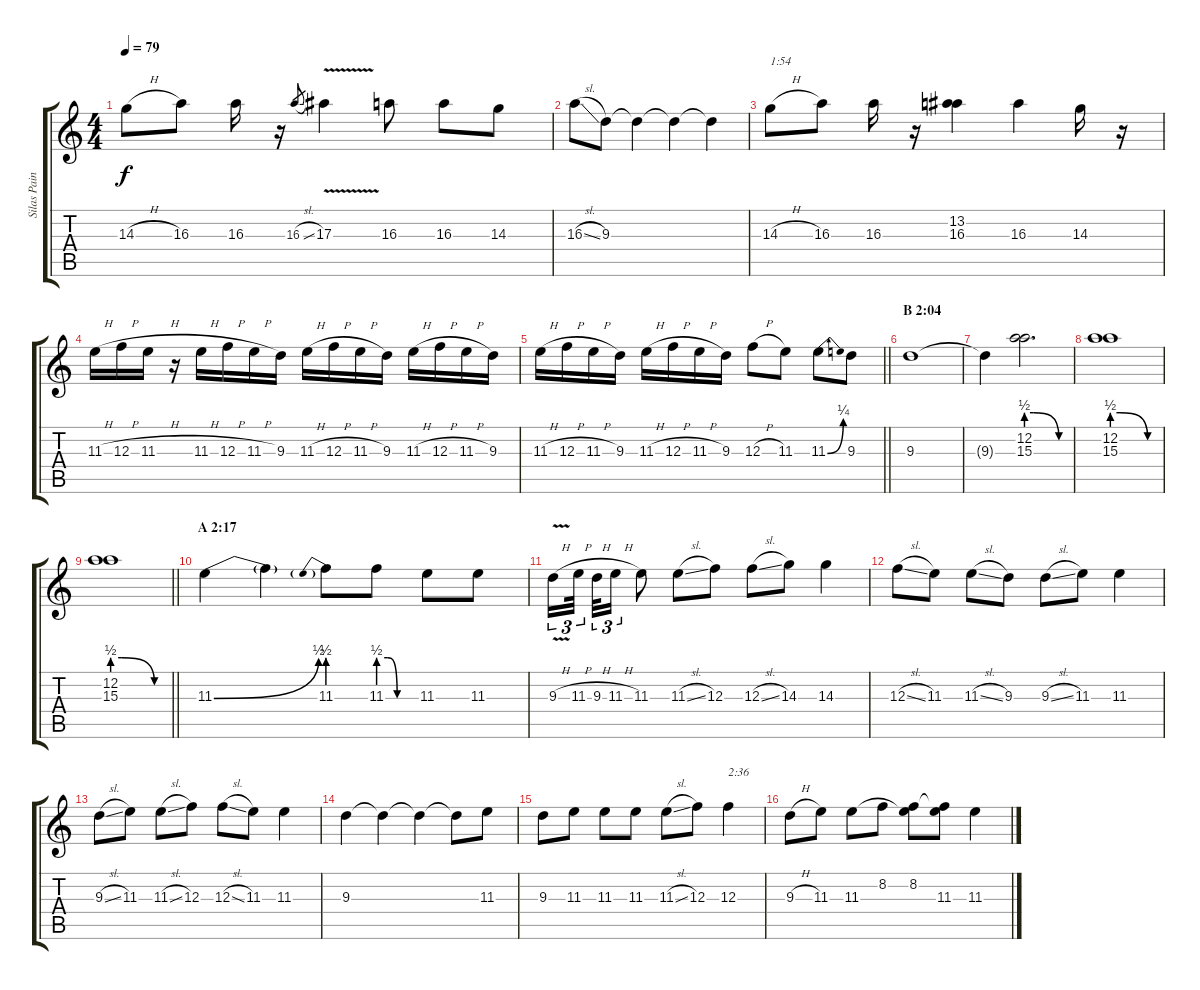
\track ("Silas Paine (lead guitar)" "Silas Pain") {instrument overdrivenguitar}
\staff {score tabs}
\tuning (D4 A3 F3 C3 G2 D2) {hide}
\ts (4 4)
\tempo 79
\clef g2
\ks c
14.3{h}.8{dy f} 16.3.8 16.3.16 r.16 16.3{sl}.8{gr} 17.3{v}.4 16.3.8 16.3.8 14.3.8 |
16.3{sl}.8 9.3.8 9.3{t}.4 9.3{t}.4 9.3{t}.4 |
14.3{h}.8{txt "1:54"} 16.3.8 16.3.16 r.16 (13.2 16.3).4 16.3.4 14.3.16 r.16 |
11.3{h}.16 12.3{h}.16 11.3{h}.16 r.16 11.3{h}.16 12.3{h}.16 11.3{h}.16 9.3.16 11.3{h}.16 12.3{h}.16 11.3{h}.16 9.3.16 11.3{h}.16 12.3{h}.16 11.3{h}.16 9.3.16 |
\barLineRight lightlight
11.3{h}.16 12.3{h}.16 11.3{h}.16 9.3.16 11.3{h}.16 12.3{h}.16 11.3{h}.16 9.3.16 12.3{h}.8 11.3.8 11.3{be (bend 0 0 60 1)}.8 9.3.8 |
\section ("" "B 2:04")
9.3.1 |
9.3{t}.4 (12.2 15.3{be (custom 0 2 10 2 45 0 60 0)}).2{d} |
(12.2 15.3{be (custom 0 2 10 2 45 0 60 0)}).1 |
\barLineRight lightlight
(12.2 15.3{be (custom 0 2 10 2 45 0 60 0)}).1 |
\section ("" "A 2:17")
11.3{be (bend 0 0 60 2)}.4 11.3{t}.4 11.3{be (prebend 0 2 60 2)}.8 11.3{be (custom 0 2 15 2 30 0 60 0)}.8 11.3.8 11.3.8 |
9.3{v h}.16{tu (3 2)} 11.3{h}.32{tu (3 2) beam splitsecondary} 9.3{h}.32{tu (3 2)} 11.3{h}.16{tu (3 2)} 11.3.8 11.3{sl}.8 12.3.8 12.3{sl}.8 14.3.8 14.3.4 |
12.3{sl}.8 11.3.8 11.3{sl}.8 9.3.8 9.3{sl}.8 11.3.8 11.3.4 |
9.3{sl}.8 11.3.8 11.3{sl}.8 12.3.8 12.3{sl}.8 11.3.8 11.3.4 |
9.3.4 9.3{t}.4 9.3{t}.4 9.3{t}.8 11.3.8 |
9.3.8 11.3.8 11.3.8 11.3.8 11.3{sl}.8 12.3.8 12.3.4{txt "2:36"} |
9.3{h}.8 11.3.8 11.3.8 8.2.8 (8.2 11.3{t}).8 (8.2{t} 11.3).8 11.3.4
